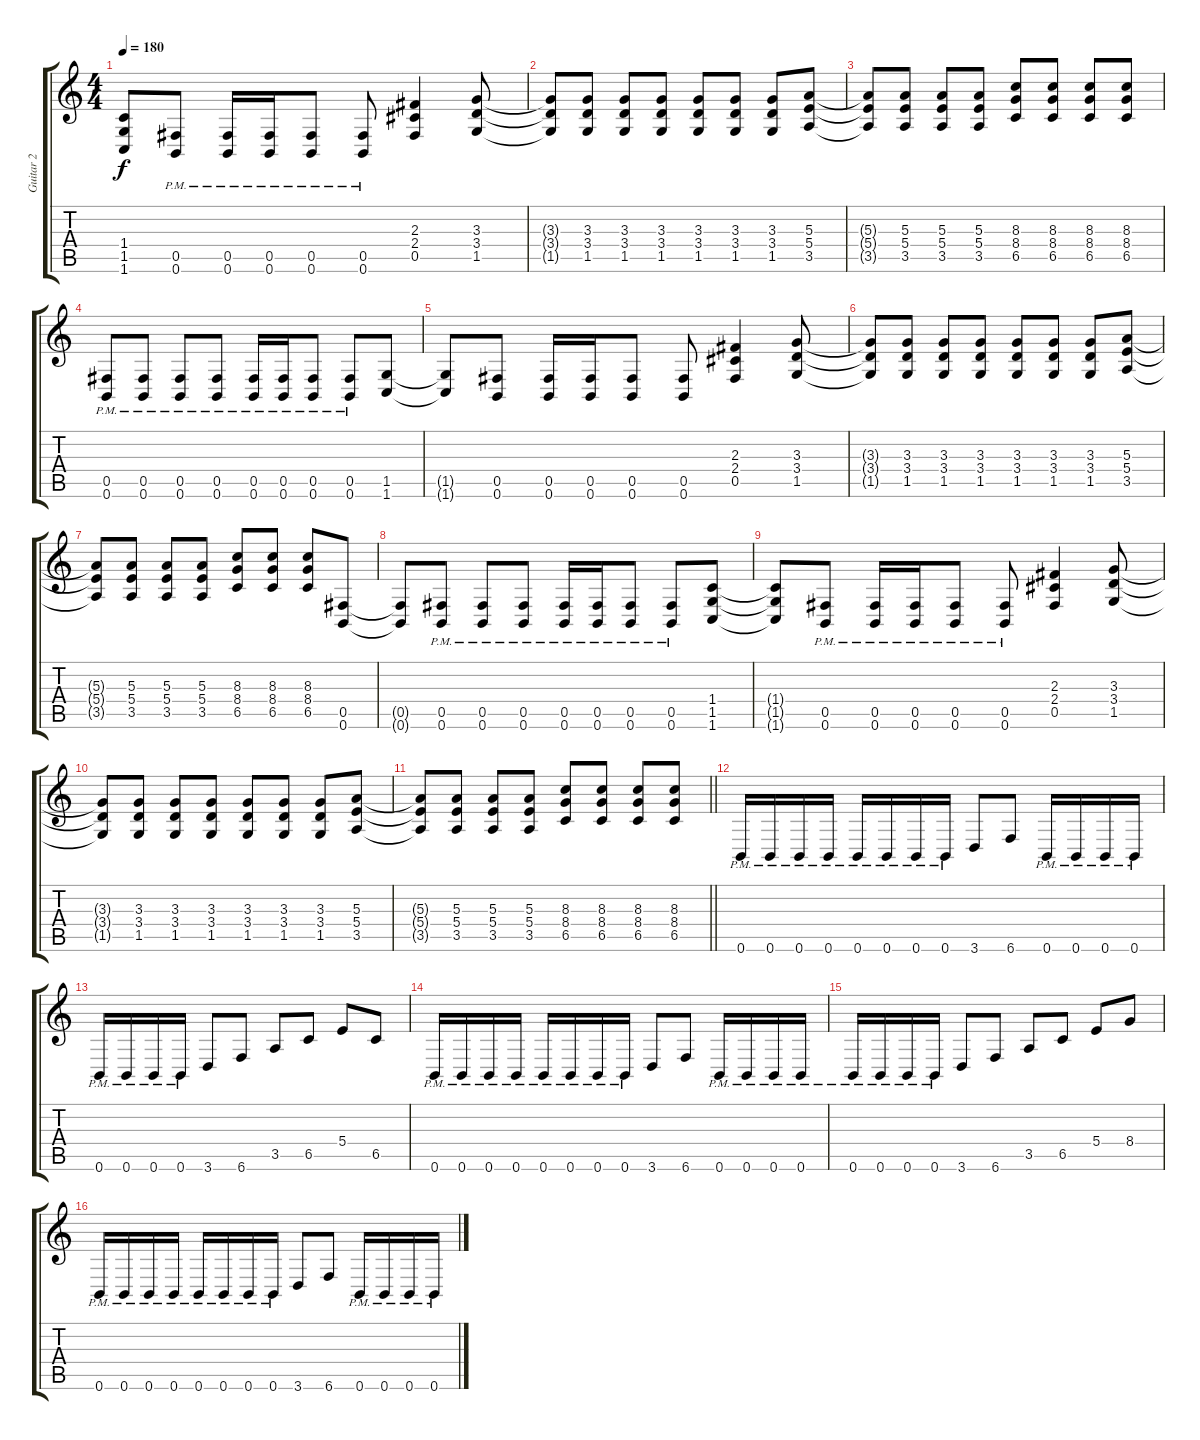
\track ("Guitar 2" "Guitar 2") {instrument overdrivenguitar}
\staff {score tabs}
\tuning (Db4 Ab3 E3 B2 Gb2 B1) {hide}
\ts (4 4)
\tempo 180
\clef g2
\ks c
(1.4{t} 1.5{t} 1.6{t}).8{dy f} (0.5{pm} 0.6{pm}).8 (0.5{pm} 0.6{pm}).16 (0.5{pm} 0.6{pm}).16 (0.5{pm} 0.6{pm}).8 (0.5{pm} 0.6{pm}).8 (2.3 2.4 0.5).4 (3.3 3.4 1.5).8 |
(3.3{t} 3.4{t} 1.5{t}).8 (3.3 3.4 1.5).8 (3.3 3.4 1.5).8 (3.3 3.4 1.5).8 (3.3 3.4 1.5).8 (3.3 3.4 1.5).8 (3.3 3.4 1.5).8 (5.3 5.4 3.5).8 |
(5.3{t} 5.4{t} 3.5{t}).8 (5.3 5.4 3.5).8 (5.3 5.4 3.5).8 (5.3 5.4 3.5).8 (8.3 8.4 6.5).8 (8.3 8.4 6.5).8 (8.3 8.4 6.5).8 (8.3 8.4 6.5).8 |
(0.5{pm} 0.6{pm}).8 (0.5{pm} 0.6{pm}).8 (0.5{pm} 0.6{pm}).8 (0.5{pm} 0.6{pm}).8 (0.5{pm} 0.6{pm}).16 (0.5{pm} 0.6{pm}).16 (0.5{pm} 0.6{pm}).8 (0.5{pm} 0.6{pm}).8 (1.5 1.6).8 |
(1.5{t} 1.6{t}).8 (0.5 0.6).8 (0.5 0.6).16 (0.5 0.6).16 (0.5 0.6).8 (0.5 0.6).8 (2.3 2.4 0.5).4 (3.3 3.4 1.5).8 |
(3.3{t} 3.4{t} 1.5{t}).8 (3.3 3.4 1.5).8 (3.3 3.4 1.5).8 (3.3 3.4 1.5).8 (3.3 3.4 1.5).8 (3.3 3.4 1.5).8 (3.3 3.4 1.5).8 (5.3 5.4 3.5).8 |
(5.3{t} 5.4{t} 3.5{t}).8 (5.3 5.4 3.5).8 (5.3 5.4 3.5).8 (5.3 5.4 3.5).8 (8.3 8.4 6.5).8 (8.3 8.4 6.5).8 (8.3 8.4 6.5).8 (0.5 0.6).8 |
(0.5{t} 0.6{t}).8 (0.5{pm} 0.6{pm}).8 (0.5{pm} 0.6{pm}).8 (0.5{pm} 0.6{pm}).8 (0.5{pm} 0.6{pm}).16 (0.5{pm} 0.6{pm}).16 (0.5{pm} 0.6{pm}).8 (0.5{pm} 0.6{pm}).8 (1.4 1.5 1.6).8 |
(1.4{t} 1.5{t} 1.6{t}).8 (0.5{pm} 0.6{pm}).8 (0.5{pm} 0.6{pm}).16 (0.5{pm} 0.6{pm}).16 (0.5{pm} 0.6{pm}).8 (0.5{pm} 0.6{pm}).8 (2.3 2.4 0.5).4 (3.3 3.4 1.5).8 |
(3.3{t} 3.4{t} 1.5{t}).8 (3.3 3.4 1.5).8 (3.3 3.4 1.5).8 (3.3 3.4 1.5).8 (3.3 3.4 1.5).8 (3.3 3.4 1.5).8 (3.3 3.4 1.5).8 (5.3 5.4 3.5).8 |
\barLineRight lightlight
(5.3{t} 5.4{t} 3.5{t}).8 (5.3 5.4 3.5).8 (5.3 5.4 3.5).8 (5.3 5.4 3.5).8 (8.3 8.4 6.5).8 (8.3 8.4 6.5).8 (8.3 8.4 6.5).8 (8.3 8.4 6.5).8 |
\section ("" "")
0.6{pm}.16 0.6{pm}.16 0.6{pm}.16 0.6{pm}.16 0.6{pm}.16 0.6{pm}.16 0.6{pm}.16 0.6{pm}.16 3.6.8 6.6.8 0.6{pm}.16 0.6{pm}.16 0.6{pm}.16 0.6{pm}.16 |
0.6{pm}.16 0.6{pm}.16 0.6{pm}.16 0.6{pm}.16 3.6.8 6.6.8 3.5.8 6.5.8 5.4.8 6.5.8 |
0.6{pm}.16 0.6{pm}.16 0.6{pm}.16 0.6{pm}.16 0.6{pm}.16 0.6{pm}.16 0.6{pm}.16 0.6{pm}.16 3.6.8 6.6.8 0.6{pm}.16 0.6{pm}.16 0.6{pm}.16 0.6{pm}.16 |
0.6{pm}.16 0.6{pm}.16 0.6{pm}.16 0.6{pm}.16 3.6.8 6.6.8 3.5.8 6.5.8 5.4.8 8.4.8 |
0.6{pm}.16 0.6{pm}.16 0.6{pm}.16 0.6{pm}.16 0.6{pm}.16 0.6{pm}.16 0.6{pm}.16 0.6{pm}.16 3.6.8 6.6.8 0.6{pm}.16 0.6{pm}.16 0.6{pm}.16 0.6{pm}.16
